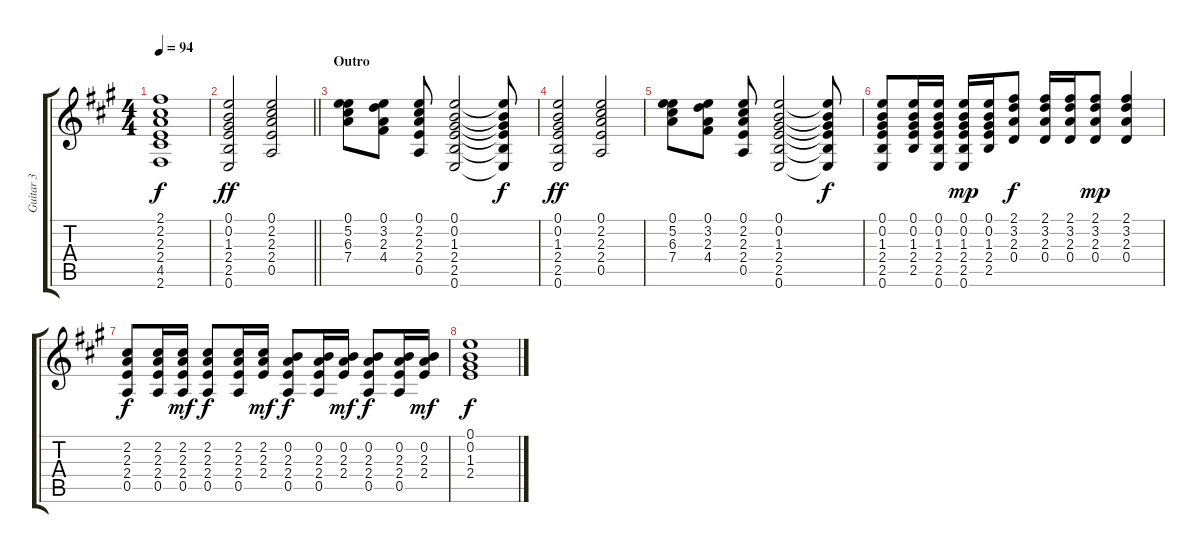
\track ("Guitar 3" "Guitar 3") {instrument acousticguitarsteel}
\staff {score tabs}
\tuning (E4 B3 G3 D3 A2 E2) {hide}
\ts (4 4)
\tempo 94
\clef g2
\ks a
(2.1 2.2 2.3 2.4 4.5 2.6).1{dy f} |
\barLineRight lightlight
(0.1 0.2 1.3 2.4 2.5 0.6).2{dy ff} (0.1 2.2 2.3 2.4 0.5).2 |
\section ("" "Outro")
(0.1 5.2 6.3 7.4).8 (0.1 3.2 2.3 4.4).8 (0.1 2.2 2.3 2.4 0.5).8 (0.1 0.2 1.3 2.4 2.5 0.6).2 (0.1{t} 0.2{t} 1.3{t} 2.4{t} 2.5{t} 0.6{t}).8{dy f} |
(0.1 0.2 1.3 2.4 2.5 0.6).2{dy ff} (0.1 2.2 2.3 2.4 0.5).2 |
(0.1 5.2 6.3 7.4).8 (0.1 3.2 2.3 4.4).8 (0.1 2.2 2.3 2.4 0.5).8 (0.1 0.2 1.3 2.4 2.5 0.6).2 (0.1{t} 0.2{t} 1.3{t} 2.4{t} 2.5{t} 0.6{t}).8{dy f} |
(0.1 0.2 1.3 2.4 2.5 0.6).8 (0.1 0.2 1.3 2.4 2.5).16 (0.1 0.2 1.3 2.4 2.5 0.6).16 (0.1 0.2 1.3 2.4 2.5 0.6).16{dy mp} (0.1 0.2 1.3 2.4 2.5).16 (2.1 3.2 2.3 0.4).8{dy f} (2.1 3.2 2.3 0.4).16 (2.1 3.2 2.3 0.4).16 (2.1 3.2 2.3 0.4).8{dy mp} (2.1 3.2 2.3 0.4).4 |
(2.2 2.3 2.4 0.5).8{dy f} (2.2 2.3 2.4 0.5).16 (2.2 2.3 2.4 0.5).16{dy mf} (2.2 2.3 2.4 0.5).8{dy f} (2.2 2.3 2.4 0.5).16 (2.2 2.3 2.4).16{dy mf} (0.2 2.3 2.4 0.5).8{dy f} (0.2 2.3 2.4 0.5).16 (0.2 2.3 2.4).16{dy mf} (0.2 2.3 2.4 0.5).8{dy f} (0.2 2.3 2.4 0.5).16 (0.2 2.3 2.4).16{dy mf} |
(0.1 0.2 1.3 2.4).1{dy f}
